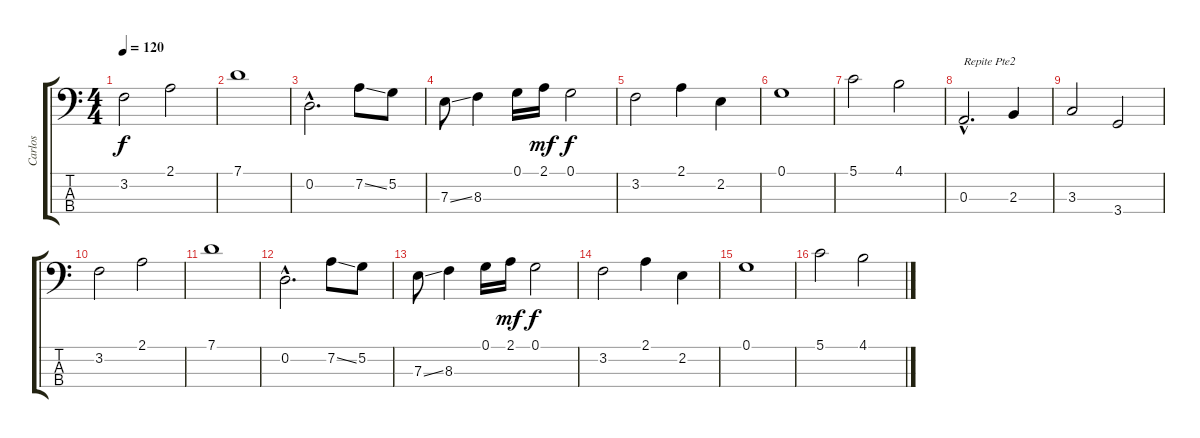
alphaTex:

\track ("Carlos" "Carlos") {instrument electricbassfinger}
\staff {score tabs}
\tuning (G2 D2 A1 E1) {hide}
\ts (4 4)
\tempo 120
\clef f4
\ks c
3.2.2{dy f} 2.1.2 |
7.1.1 |
0.2{hac}.2{d} 7.2{ss}.8 5.2.8 |
7.3{ss}.8 8.3.4 0.1.16 2.1.16{dy mf} 0.1.2{dy f} |
3.2.2 2.1.4 2.2.4 |
0.1.1 |
5.1.2 4.1.2 |
0.3{hac}.2{d txt "Repite Pte2"} 2.3.4 |
3.3.2 3.4.2 |
3.2.2 2.1.2 |
7.1.1 |
0.2{hac}.2{d} 7.2{ss}.8 5.2.8 |
7.3{ss}.8 8.3.4 0.1.16 2.1.16{dy mf} 0.1.2{dy f} |
3.2.2 2.1.4 2.2.4 |
0.1.1 |
5.1.2 4.1.2
